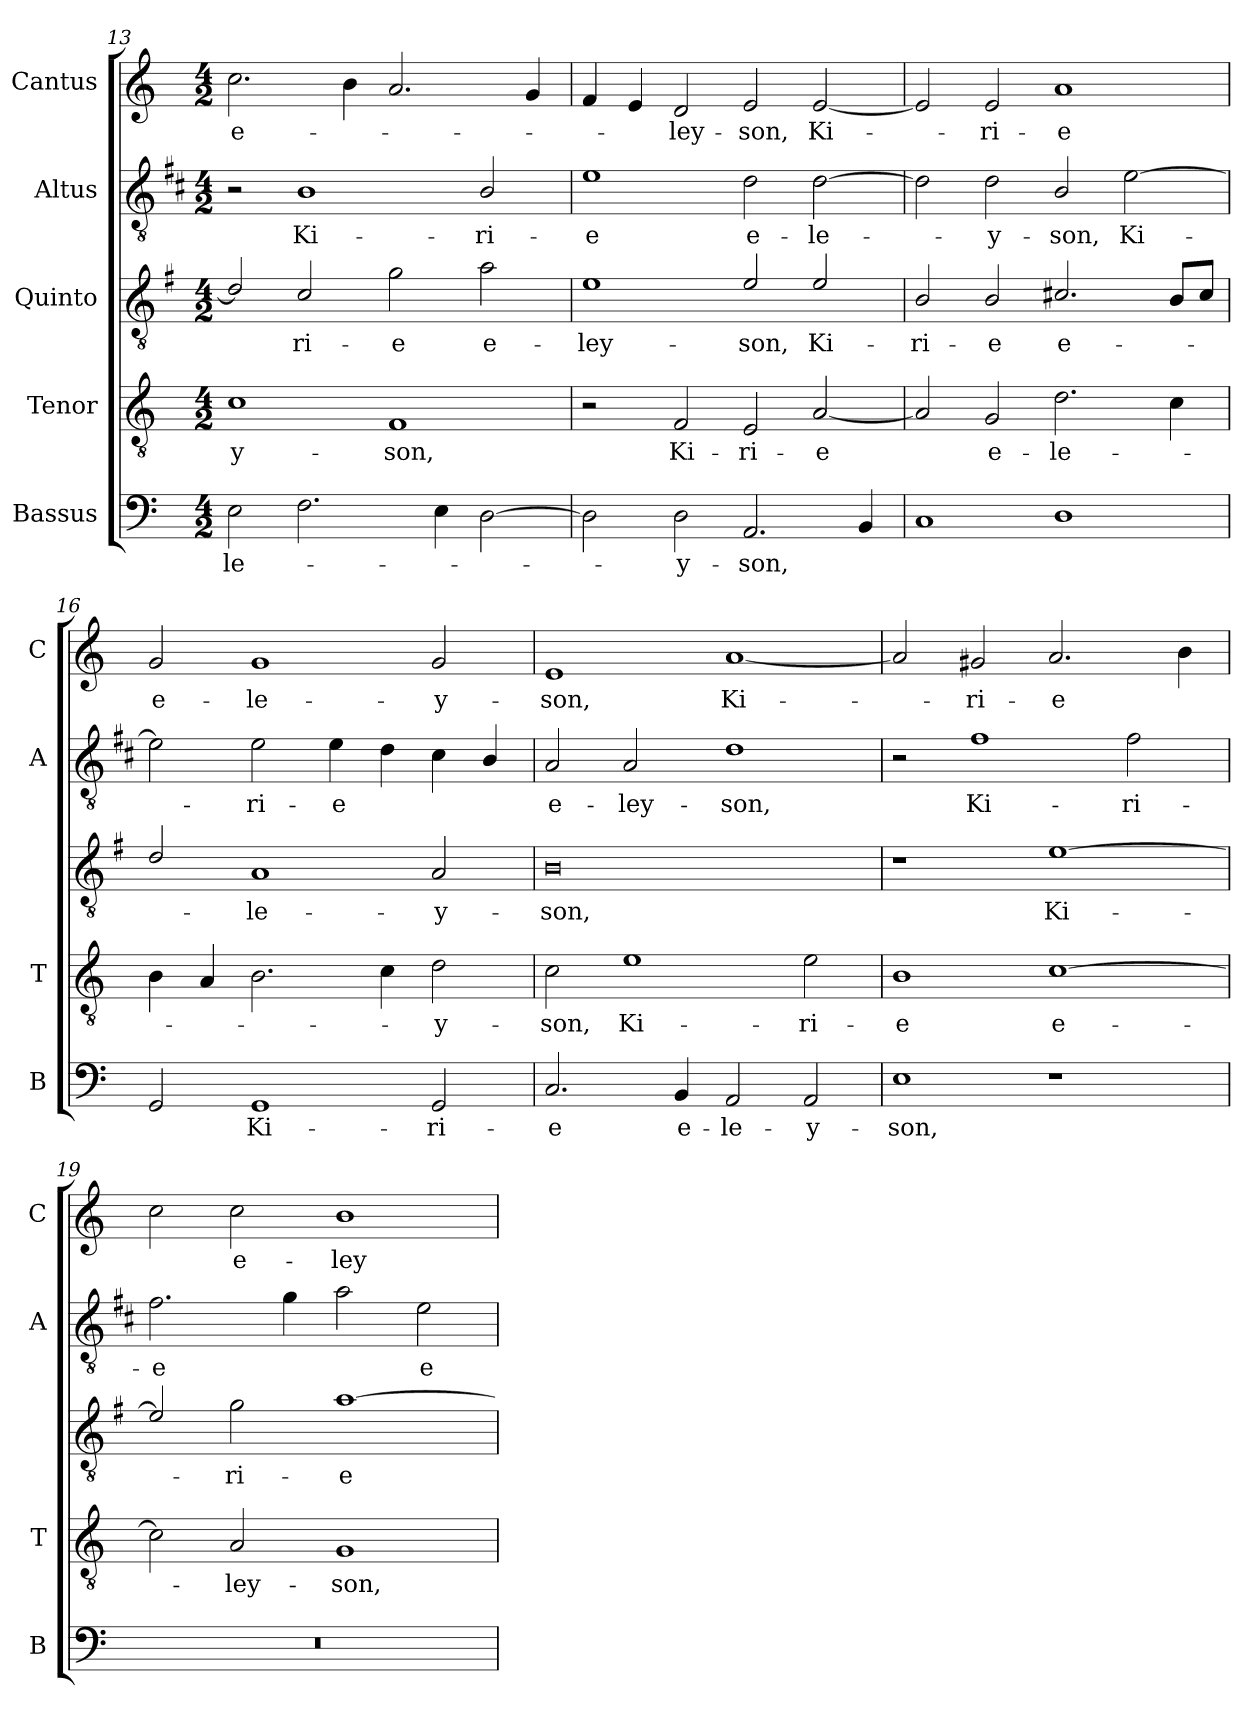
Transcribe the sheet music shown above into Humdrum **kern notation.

**kern	**text	**kern	**text	**kern	**text	**kern	**text	**kern	**text
*part5	*part5	*part4	*part4	*part3	*part3	*part2	*part2	*part1	*part1
*staff5	*staff5	*staff4	*staff4	*staff3	*staff3	*staff2	*staff2	*staff1	*staff1
*I"Bassus	*	*I"Tenor	*	*I"Quinto	*	*I"Altus	*	*I"Cantus	*
*I'B	*	*I'T	*	*	*	*I'A	*	*I'C	*
*clefF4	*	*clefGv2	*	*clefGv2	*	*clefGv2	*	*clefG2	*
*	*	*	*	*ITrd4c7	*	*ITrd1c2	*	*	*
*k[]	*	*k[]	*	*k[]	*	*k[]	*	*k[]	*
*C:	*	*C:	*	*C:	*	*C:	*	*C:	*
*M4/2	*	*M4/2	*	*M4/2	*	*M4/2	*	*M4/2	*
=13	=13	=13	=13	=13	=13	=13	=13	=13	=13
!	!LO:LY:b	!	!LO:LY:b	!	!	!	!	!	!LO:LY:b
2E\	-le-	1c	-y-	2G/]	.	2r	.	2.cc\	e-
!	!	!	!	!	!LO:LY:b	!	!LO:LY:b	!	!
2.F\	.	.	.	2F/	-ri-	1A	Ki-	.	.
.	.	.	.	.	.	.	.	4b\	.
!	!	!	!LO:LY:b	!	!LO:LY:b	!	!	!	!
.	.	1F	-son,	2c\	-e	.	.	2.a/	.
4E\	.	.	.	.	.	.	.	.	.
!	!	!	!	!	!LO:LY:b	!	!LO:LY:b	!	!
[2D\	.	.	.	2d\	e-	2A/	-ri-	.	.
.	.	.	.	.	.	.	.	4g/	.
=14	=14	=14	=14	=14	=14	=14	=14	=14	=14
!	!	!	!	!	!LO:LY:b	!	!LO:LY:b	!	!
2D\]	.	2r	.	1A	-ley-	1d	-e	4f/	.
.	.	.	.	.	.	.	.	4e/	.
!	!LO:LY:b	!	!LO:LY:b	!	!	!	!	!	!LO:LY:b
2D\	-y-	2F/	Ki-	.	.	.	.	2d/	-ley-
!	!LO:LY:b	!	!LO:LY:b	!	!LO:LY:b	!	!LO:LY:b	!	!LO:LY:b
2.AA/	-son,	2E/	-ri-	2A/	-son,	2c\	e-	2e/	-son,
!	!	!	!LO:LY:b	!	!LO:LY:b	!	!LO:LY:b	!	!LO:LY:b
.	.	[2A/	-e	2A/	Ki-	[2c\	-le-	[2e/	Ki-
4BB/	.	.	.	.	.	.	.	.	.
=15	=15	=15	=15	=15	=15	=15	=15	=15	=15
!	!	!	!	!	!LO:LY:b	!	!	!	!
1C	.	2A/]	.	2E/	-ri-	2c\]	.	2e/]	.
!	!	!	!LO:LY:b	!	!LO:LY:b	!	!LO:LY:b	!	!LO:LY:b
.	.	2G/	e-	2E/	-e	2c\	-y-	2e/	-ri-
!	!	!	!LO:LY:b	!	!LO:LY:b	!	!LO:LY:b	!	!LO:LY:b
1D	.	2.d\	-le-	2.F#X/	e-	2A/	-son,	1a	-e
!	!	!	!	!	!	!	!LO:LY:b	!	!
.	.	.	.	.	.	[2d\	Ki-	.	.
.	.	4c\	.	8E/L	.	.	.	.	.
.	.	.	.	8F#/J	.	.	.	.	.
=16	=16	=16	=16	=16	=16	=16	=16	=16	=16
!	!	!	!	!	!	!	!	!	!LO:LY:b
2GG/	.	4B\	.	2G/	.	2d\]	.	2g/	e-
.	.	4A/	.	.	.	.	.	.	.
!	!LO:LY:b	!	!	!	!LO:LY:b	!	!LO:LY:b	!	!LO:LY:b
1GG	Ki-	2.B\	.	1D	-le-	2d\	-ri-	1g	-le-
!	!	!	!	!	!	!	!LO:LY:b	!	!
.	.	.	.	.	.	4d\	-e	.	.
.	.	4c\	.	.	.	4c\	.	.	.
!	!LO:LY:b	!	!LO:LY:b	!	!LO:LY:b	!	!	!	!LO:LY:b
2GG/	-ri-	2d\	-y-	2D/	-y-	4B\	.	2g/	-y-
.	.	.	.	.	.	4A/	.	.	.
=17	=17	=17	=17	=17	=17	=17	=17	=17	=17
!	!LO:LY:b	!	!LO:LY:b	!	!LO:LY:b	!	!LO:LY:b	!	!LO:LY:b
2.C/	-e	2c\	-son,	0E	-son,	2G/	e-	1e	-son,
!	!	!	!LO:LY:b	!	!	!	!LO:LY:b	!	!
.	.	1e	Ki-	.	.	2G/	-ley-	.	.
!	!LO:LY:b	!	!	!	!	!	!	!	!
4BB/	e-	.	.	.	.	.	.	.	.
!	!LO:LY:b	!	!	!	!	!	!LO:LY:b	!	!LO:LY:b
2AA/	-le-	.	.	.	.	1c	-son,	[1a	Ki-
!	!LO:LY:b	!	!LO:LY:b	!	!	!	!	!	!
2AA/	-y-	2e\	-ri-	.	.	.	.	.	.
!!LO:PB:g=z
=18	=18	=18	=18	=18	=18	=18	=18	=18	=18
!	!LO:LY:b	!	!LO:LY:b	!	!	!	!	!	!
1E	-son,	1B	-e	1r	.	2r	.	2a/]	.
!	!	!	!	!	!	!	!LO:LY:b	!	!LO:LY:b
.	.	.	.	.	.	1e	Ki-	2g#X/	-ri-
!	!	!	!LO:LY:b	!	!LO:LY:b	!	!	!	!LO:LY:b
1r	.	[1c	e-	[1A	Ki-	.	.	2.a/	-e
!	!	!	!	!	!	!	!LO:LY:b	!	!
.	.	.	.	.	.	2e\	-ri-	.	.
.	.	.	.	.	.	.	.	4b\	.
=19	=19	=19	=19	=19	=19	=19	=19	=19	=19
!	!	!	!	!	!	!	!LO:LY:b	!	!
0r	.	2c\]	.	2A/]	.	2.e\	-e	2cc\	.
!	!	!	!LO:LY:b	!	!LO:LY:b	!	!	!	!LO:LY:b
.	.	2A/	-ley-	2c\	-ri-	.	.	2cc\	e-
.	.	.	.	.	.	4f\	.	.	.
!	!	!	!LO:LY:b	!	!LO:LY:b	!	!	!	!LO:LY:b
.	.	1G	-son,	[1d	-e	2g\	.	1b	-ley-
!	!	!	!	!	!	!	!LO:LY:b	!	!
.	.	.	.	.	.	2d\	e-	.	.
=	=	=	=	=	=	=	=	=	=
*-	*-	*-	*-	*-	*-	*-	*-	*-	*-
